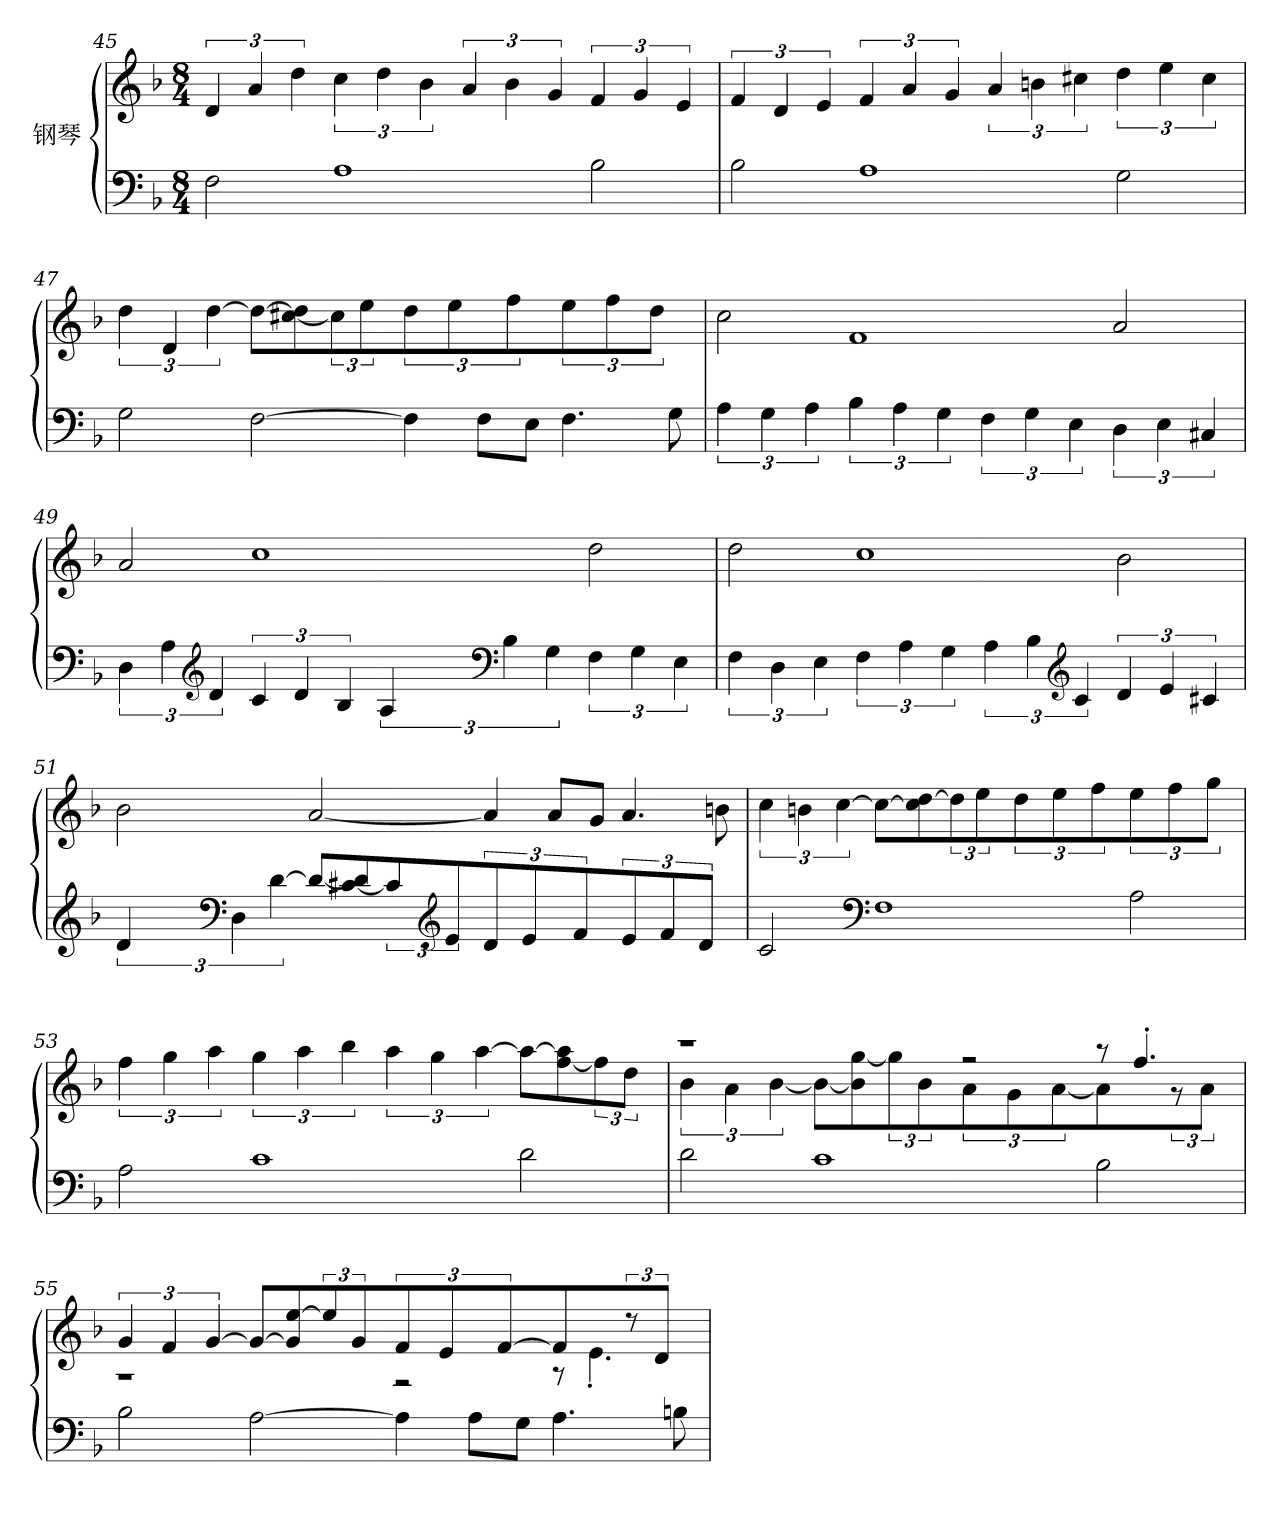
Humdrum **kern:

**kern	**kern
*part1	*part1
*staff2	*staff1
*I"钢琴	*
!!LO:LB:g=z
*clefF4	*clefG2
*k[b-]	*k[b-]
*M8/4	*M8/4
=45	=45
2F\	6d/
.	6a/
.	6dd\
1A	6cc\
.	6dd\
.	6b-\
.	6a/
.	6b-\
.	6g/
2B-\	6f/
.	6g/
.	6e/
=46	=46
2B-\	6f/
.	6d/
.	6e/
1A	6f/
.	6a/
.	6g/
.	6a/
.	6bn\
.	6cc#X\
2G\	6dd\
.	6ee\
.	6cc#\
=47	=47
2G\	6dd\
.	6d/
.	[6dd\
[2F\	8dd\L_
.	[8cc#X\ 8dd\]
.	12cc#\J]
.	6ee\
4F\]	6dd\
.	6ee\
8F\L	.
.	6ff\
8E\J	.
4.F\	6ee\
.	6ff\
.	6dd\
8G\	.
!!LO:LB:g=z
=48	=48
6A\	2cc\
6G\	.
6A\	.
6B-\	1f
6A\	.
6G\	.
6F\	.
6G\	.
6E\	.
6D\	2a/
6E\	.
6C#X/	.
=49	=49
6D\	2a/
6A\	.
*clefG2	*
6d/	.
6c/	1cc
6d/	.
6B-/	.
6A/	.
*clefF4	*
6B-\	.
6G\	.
6F\	2dd\
6G\	.
6E\	.
=50	=50
6F\	2dd\
6D\	.
6E\	.
6F\	1cc
6A\	.
6G\	.
6A\	.
6B-\	.
*clefG2	*
6c/	.
6d/	2b-\
6e/	.
6c#X/	.
!!LO:LB:g=z
=51	=51
6d/	2b-\
*clefF4	*
6D\	.
[6d\	.
8d\L_	[2a/
[8c#X\ 8d\]	.
12c#\J]	.
*clefG2	*
6e/	.
6d/	4a/]
6e/	.
.	8a/L
6f/	.
.	8g/J
6e/	4.a/
6f/	.
6d/	.
.	8bn\
=52	=52
2c/	6cc\
.	6bn\
.	[6cc\
*clefF4	*
1F	8cc\L_
.	8cc\] [8dd\
.	12dd\J]
.	6ee\
.	6dd\
.	6ee\
.	6ff\
2A\	6ee\
.	6ff\
.	6gg\
!!LO:PB:g=z
=53	=53
2A\	6ff\
.	6gg\
.	6aa\
1c	6gg\
.	6aa\
.	6bb-\
.	6aa\
.	6gg\
.	[6aa\
2d\	8aa\L_
.	[8ff\ 8aa\]
.	12ff\J]
.	6dd\
=54	=54
*	*^
2d\	1r	6b-\
.	.	6a\
.	.	[6b-\
1c	.	8b-\L_
.	.	8b-\] [8gg\
.	.	12gg\J]
.	.	6b-\
.	2r	6a\
.	.	6g\
.	.	[6a\
2B-\	8r	4a\]
.	4.ff'/	.
.	.	12r
.	.	6a\
!!LO:LB:g=z	!!
=55	=55	=55
2B-\	6g/	1r
.	6f/	.
.	[6g/	.
[2A\	8g/L_	.
.	8g/] [8ee/	.
.	12ee/J]	.
.	6g/	.
4A\]	6f/	2r
.	6e/	.
8A\L	.	.
.	[6f/	.
8G\J	.	.
4.A\	4f/]	8r
.	.	4.e'\
.	12r	.
.	6d/	.
8Bn\	.	.
*	*v	*v
=	=
*-	*-
